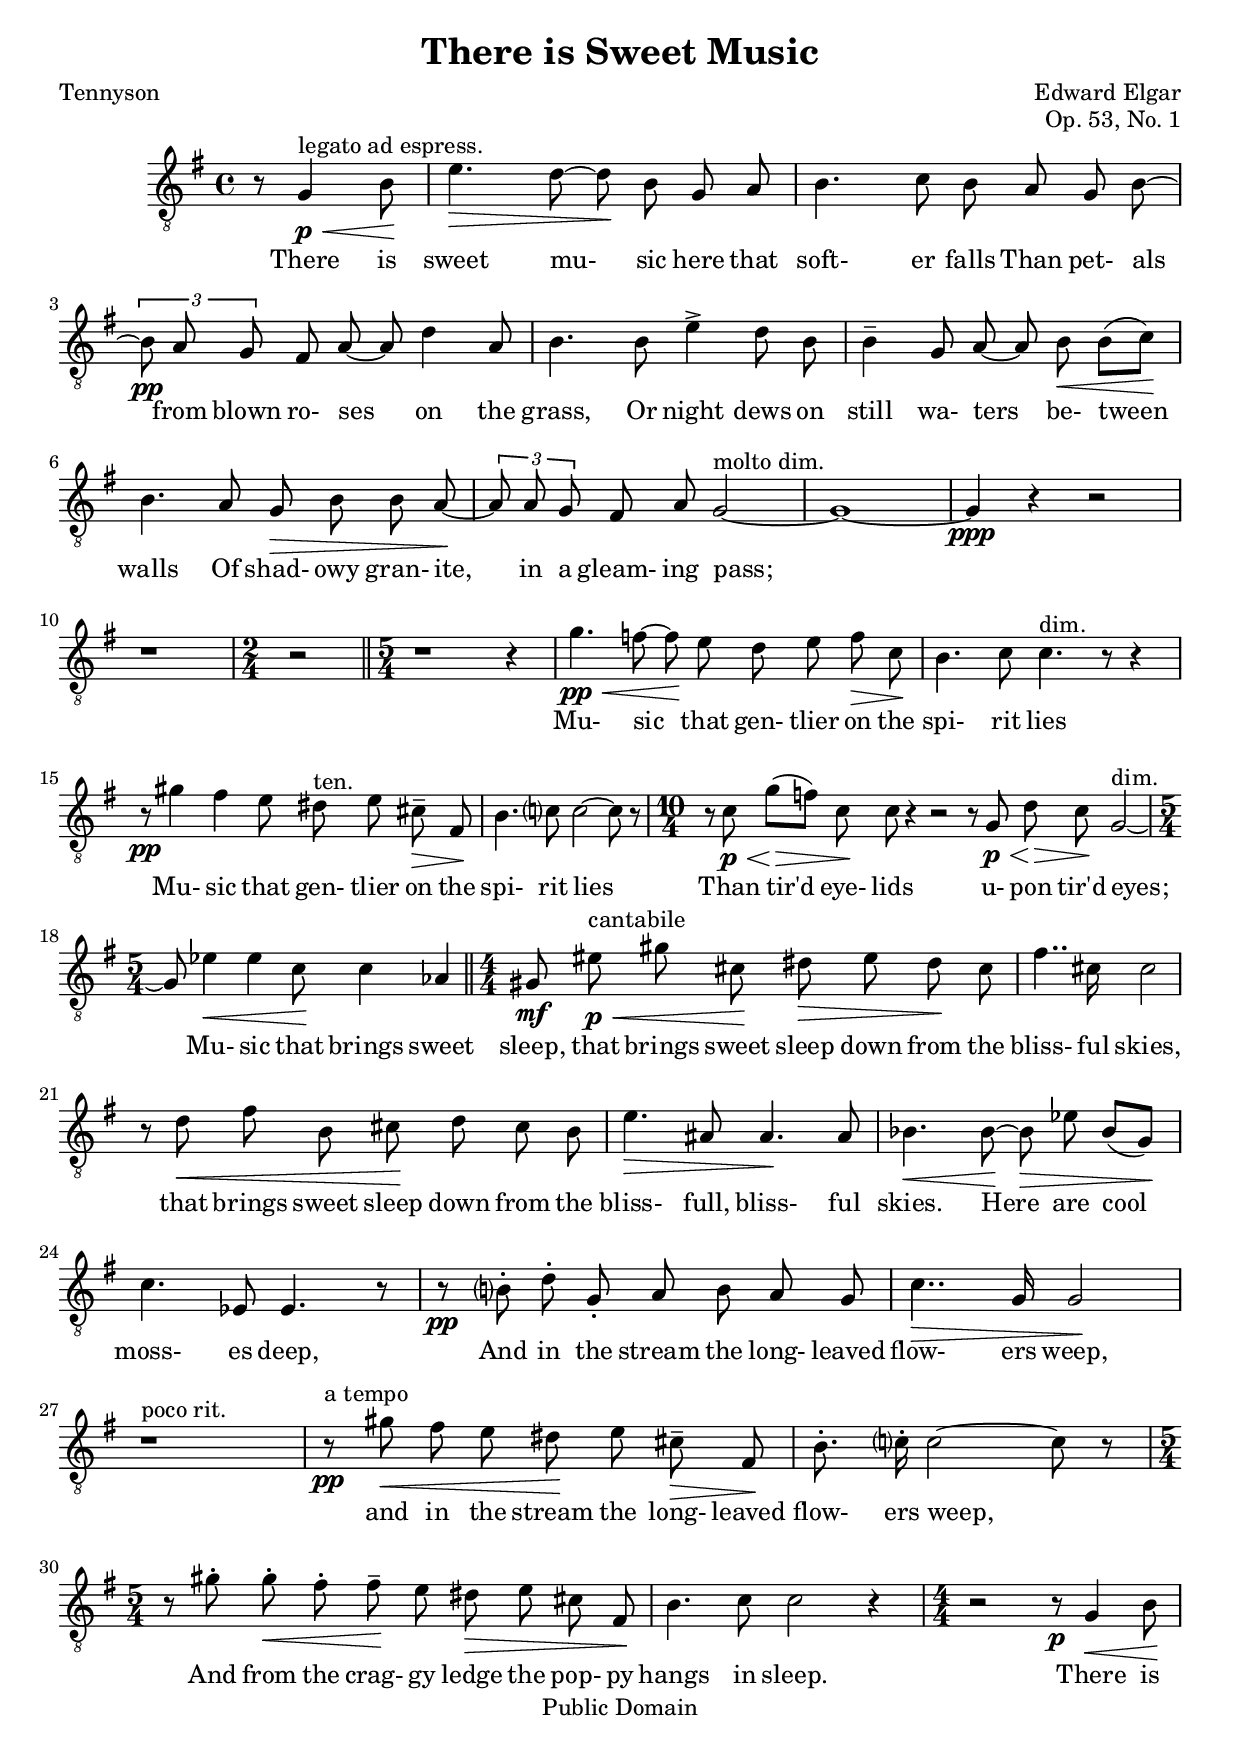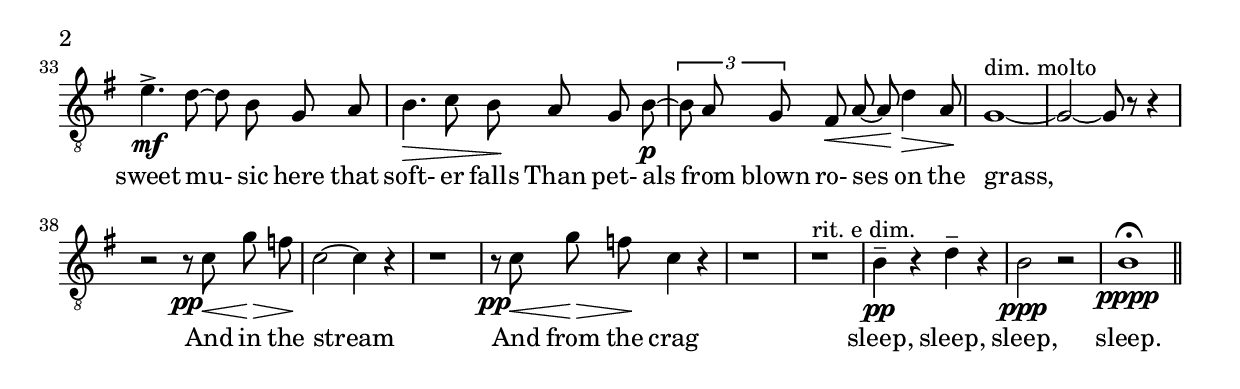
\version "2.16.0"
\include "mutopia-header.ly"

     melody = \relative c' {
        \clef "G2_8"
        \key g \major
        \time 4/4

        \partial 2 r8 g4\p\<^"legato ad espress." b8\!
        e4.\> d8 ~ d\! b g a b4. c8 b a g b ~
        \times 2/3 {b\pp a g} fis a ~ a d4 a8
        b4. b8 e4-> d8 b b4-- g8 a ~ a b\< b ([c])\!
        b4. a8 g\> b b a\! ~ \times 2/3 {a a g} fis a g2^"molto dim." ~
        g1 ~ g4\ppp r4 r2
        r1
        \time 2/4
        r2
        \bar "||"
        \time 5/4
        r1 r4
        g'4.\pp\< f8 ~ f\! e d e f\> c\!
        b4. c8 c4.^"dim."r8 r4
        r8\pp gis'4 fis e8 dis^"ten." e cis--\> fis,\!
        b4. c?8 c2 ~ c8 r8
        \time 10/4
        r8 c8\p\< g'\!\> ([f]) c\! c r4 r2 r8 g8\p\< d'\!\> c\! g2^"dim." ~
        \time 5/4
        g8 es'4\< es c8\! c4 as
        \bar "||"
        \override Staff.TimeSignature #'style = #'()
        \time 4/4
        gis8\mf eis'\p\<^"cantabile" gis cis,\! dis\> eis dis\! cis
        fis4.. cis16 cis2
        r8 d8\< fis b, cis\! d cis b
        e4.\> ais,8 ais4.\! ais8
        bes4.\< bes8\! ~ bes\> es bes ([g])\!
        c4. es,8 es4. r8
        r8\pp b'?8-. d-. g,-. a b a g c4..\> g16 g2\!
        r1^"poco rit."
        r8\pp^"a tempo" gis'8\< fis e dis\! e cis--\> fis,\!
        b8.-. c?16-. c2 ~ c8 r8
        \time 5/4
        r8 gis'8-. gis-.\< fis-. fis--\! e dis\> e cis fis,\! b4. c8 c2 r4
        \time 4/4
        r2 r8\p g4\< b8\!
        e4.->\mf d8 ~ d b g a
        b4.\> c8 b\! a g b\p ~
        \times 2/3 {b a g} fis\< a ~ a\! d4\> a8\!
        g1^"dim. molto" ~ g2 ~ g8 r8 r4
        r2 r8\pp c8\< g'\!\> f\!
        c2 ~ c4 r4
        r1
        r8\pp c8\< g'\!\> f\! c4 r4
        r1
        r1^"rit. e dim."
        b4--\pp r4 d-- r
        b2\ppp r2
        b1\pppp\fermata
       \bar "||"
     }

     text = \lyricmode {
        There8 is sweet mu-4. sic8 here that soft- er falls4. Than pet- als from blown ro- ses on the grass, Or night dews on still wa- ters be- tween walls Of shad- owy gran- ite, in a gleam- ing pass; Mu- sic that gen- tlier on the spi- rit lies Mu- sic that gen- tlier on the spi- rit lies Than tir'd eye- lids u- pon tir'd eyes; Mu- sic that brings sweet sleep, that brings sweet sleep down from the bliss- ful skies, that brings sweet sleep down from the bliss- full, bliss- ful skies. Here are cool moss- es deep, And in the stream the long- leaved flow- ers weep, and in the stream the long- leaved flow- ers weep, And from the crag- gy ledge the pop- py hangs in sleep. There is sweet mu- sic here that soft- er falls Than pet- als from blown ro- ses on the grass, And in the stream And from the crag sleep, sleep, sleep, sleep.
     }

     \score{
        <<
           \context Voice = one {
              \autoBeamOff
              \melody
           }
           \lyricsto "one" \new Lyrics \text
        >>
        \layout { }
        
  \midi {
    \tempo 4 = 60
    }


     }
